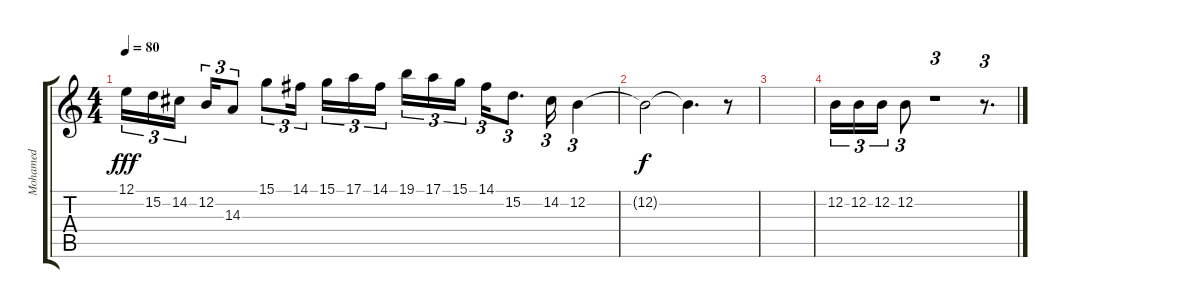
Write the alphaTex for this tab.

\track ("Mohamed" "Mohamed") {instrument violin}
\staff {score tabs}
\tuning (E4 B3 G3 D3 A2 E2) {hide}
\ts (4 4)
\tempo 80
\clef g2
\ks c
12.1.16{tu (3 2) dy fff} 15.2.16{tu (3 2)} 14.2.16{tu (3 2) beam splitsecondary} 12.2.16{tu (3 2)} 14.3.8{tu (3 2)} 15.1.8{tu (3 2)} 14.1.16{tu (3 2) beam splitsecondary} 15.1.16{tu (3 2)} 17.1.16{tu (3 2)} 14.1.16{tu (3 2)} 19.1.16{tu (3 2)} 17.1.16{tu (3 2)} 15.1.16{tu (3 2) beam splitsecondary} 14.1.16{tu (3 2)} 15.2.8{d tu (3 2)} 14.2.16{tu (3 2)} 12.2.4{tu (3 2)} |
12.2{t}.2{dy f} 12.2{t}.4{d} r.8 |
|
12.2.16{tu (3 2)} 12.2.16{tu (3 2)} 12.2.16{tu (3 2)} 12.2.8{tu (3 2)} r.1{tu (3 2)} r.8{d tu (3 2)}
